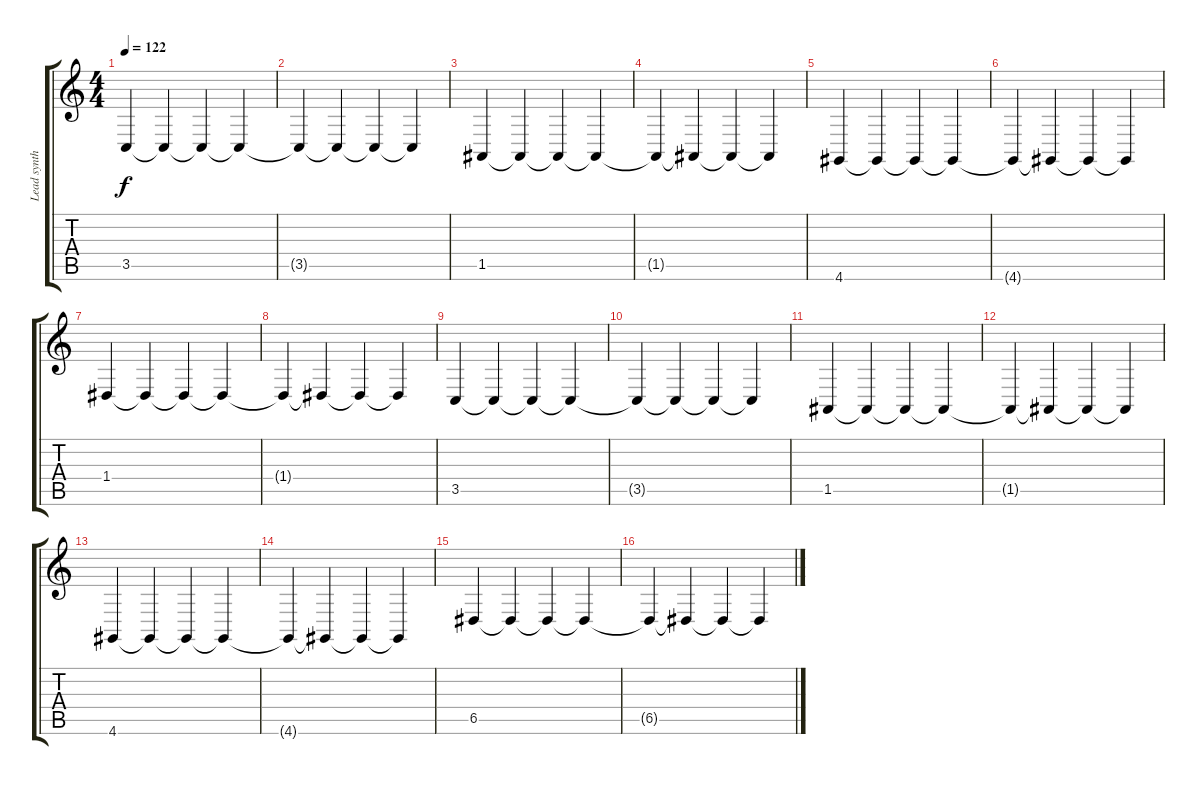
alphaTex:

\track ("Lead synth" "Lead synth") {instrument synthstrings2}
\staff {score tabs}
\tuning (E4 B3 G3 D3 A2 E2) {hide}
\ts (4 4)
\tempo 122
\clef g2
\ks c
3.5.4{dy f} 3.5{t}.4 3.5{t}.4 3.5{t}.4 |
3.5{t}.4 3.5{t}.4 3.5{t}.4 3.5{t}.4 |
1.5.4 1.5{t}.4 1.5{t}.4 1.5{t}.4 |
1.5{t}.4 1.5{t}.4 1.5{t}.4 1.5{t}.4 |
4.6.4 4.6{t}.4 4.6{t}.4 4.6{t}.4 |
4.6{t}.4 4.6{t}.4 4.6{t}.4 4.6{t}.4 |
1.4.4 1.4{t}.4 1.4{t}.4 1.4{t}.4 |
1.4{t}.4 1.4{t}.4 1.4{t}.4 1.4{t}.4 |
3.5.4 3.5{t}.4 3.5{t}.4 3.5{t}.4 |
3.5{t}.4 3.5{t}.4 3.5{t}.4 3.5{t}.4 |
1.5.4 1.5{t}.4 1.5{t}.4 1.5{t}.4 |
1.5{t}.4 1.5{t}.4 1.5{t}.4 1.5{t}.4 |
4.6.4 4.6{t}.4 4.6{t}.4 4.6{t}.4 |
4.6{t}.4 4.6{t}.4 4.6{t}.4 4.6{t}.4 |
6.5.4 6.5{t}.4 6.5{t}.4 6.5{t}.4 |
6.5{t}.4 6.5{t}.4 6.5{t}.4 6.5{t}.4
